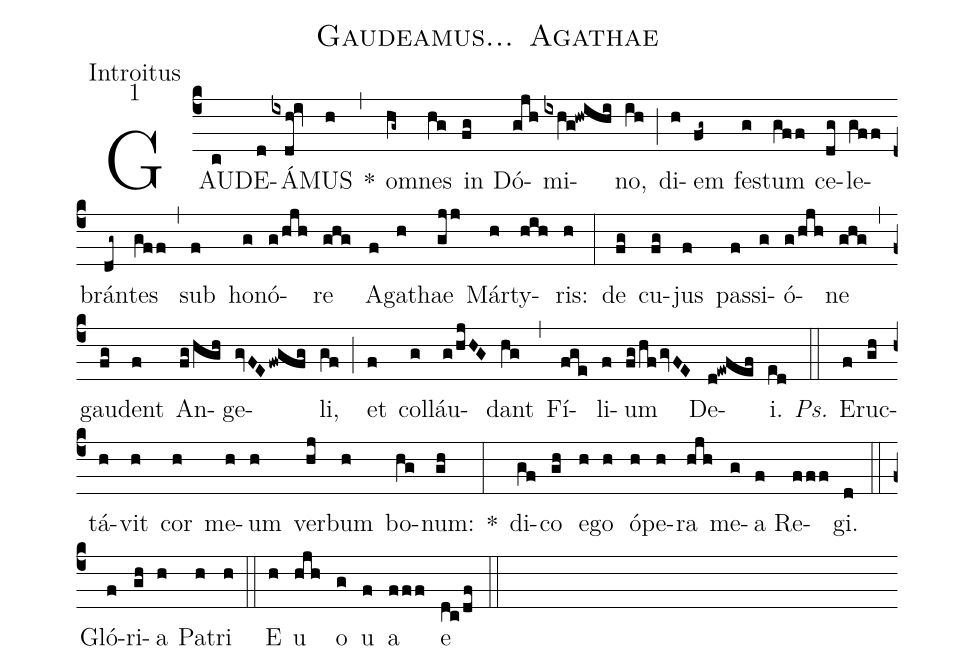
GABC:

name:Gaudeamus... Agathae;
office-part:Introitus;
mode:1;
%%
(c4) GAU(c)DE(d)Á(ixdh!iv)MUS(h) *(,) om(hg~)nes(hg) in(fg) Dó(gjh)mi(ixhg!hwihi)no,(ih) (;) di(h)em(fg~) fes(g)tum(gff) ce(dg)le(gff)brán(dg~)tes(gff) (,) sub(f) ho(g)nó(g/hjh)re(ghg) A(f)ga(h)thae(gjj) Már(h)ty(hih)ris:(h) (:) de(fg) cu(fg)jus(f) pas(f)si(g)ó(g/hjh)ne(ghg) (,) gau(fg)dent(f) An(fg/hgh)ge(gvFE/fwgfg)li,(gf) (;) et(f) col(g)láu(g/hjHG)dant(hg) (,) Fí(fge)li(f)um(fg/hf/gvFE) De(d!ewfef)i.(ed) <i>Ps.</i>(::) E(f)ruc(gh)tá(h)vit(h) cor(h) me(h)um(h) ver(hj)bum(h) bo(hg)num:(gh) *(:) di(gf)co(gh) e(h)go(h) ó(h)pe(h)ra(hjh) me(g)a (f)Re(fff)gi.(d) (::) Gló(f)ri(gh)a(h) Pa(h)tri(h) (::) E(h) u(hjh) o(g) u(f) a(fff) e(dc/df) (::)
